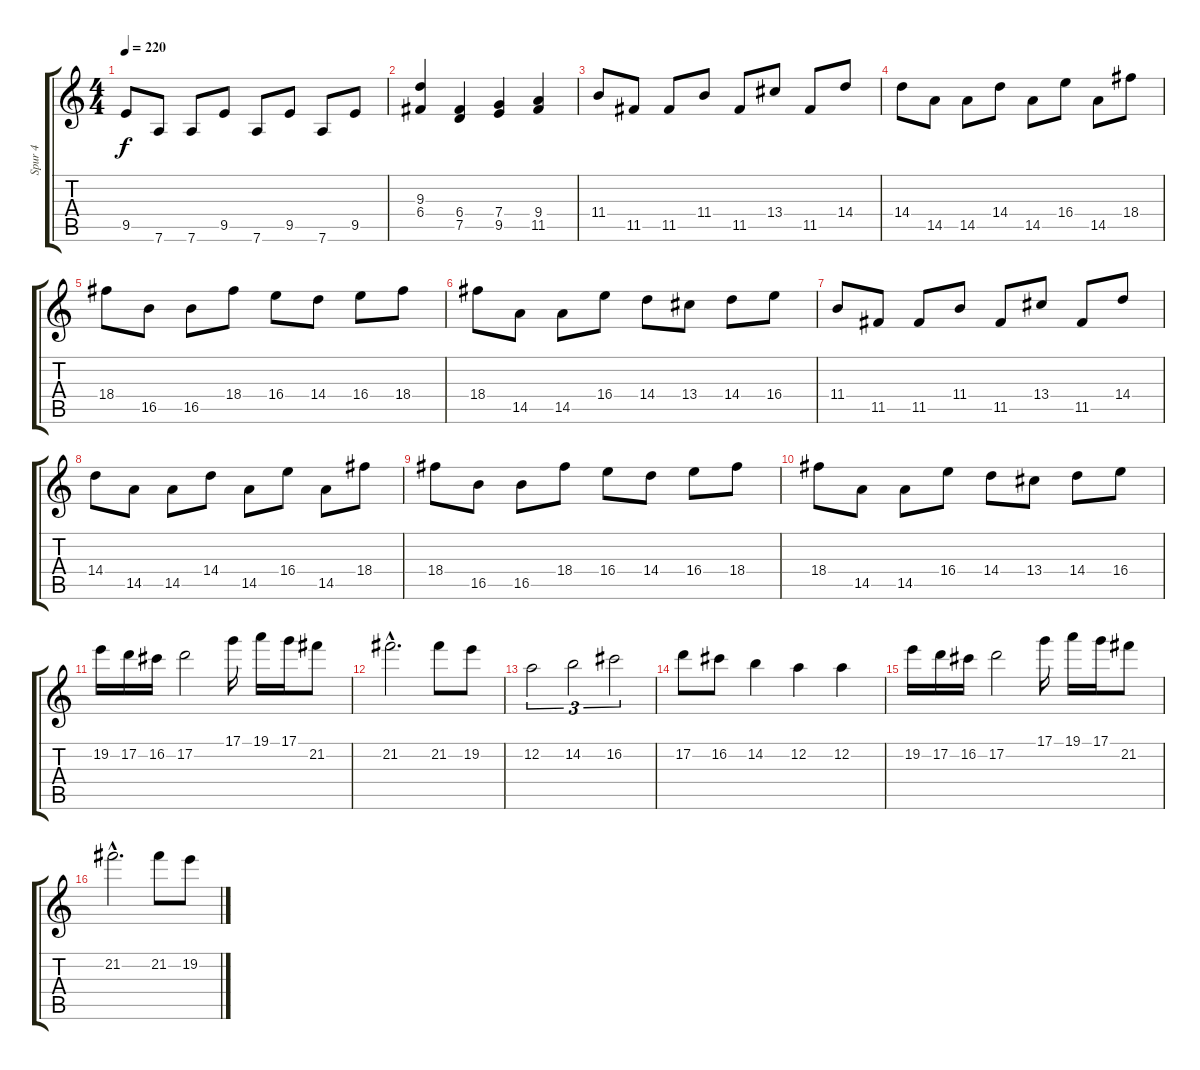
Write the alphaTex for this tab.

\track ("Spur 4" "Spur 4") {instrument distortionguitar}
\staff {score tabs}
\tuning (D4 A3 F3 C3 G2 D2) {hide}
\ts (4 4)
\tempo 220
\clef g2
\ks c
9.5.8{dy f} 7.6.8 7.6.8 9.5.8 7.6.8 9.5.8 7.6.8 9.5.8 |
(9.3 6.4).4 (6.4 7.5).4 (7.4 9.5).4 (9.4 11.5).4 |
11.4.8 11.5.8 11.5.8 11.4.8 11.5.8 13.4.8 11.5.8 14.4.8 |
14.4.8 14.5.8 14.5.8 14.4.8 14.5.8 16.4.8 14.5.8 18.4.8 |
18.4.8 16.5.8 16.5.8 18.4.8 16.4.8 14.4.8 16.4.8 18.4.8 |
18.4.8 14.5.8 14.5.8 16.4.8 14.4.8 13.4.8 14.4.8 16.4.8 |
11.4.8 11.5.8 11.5.8 11.4.8 11.5.8 13.4.8 11.5.8 14.4.8 |
14.4.8 14.5.8 14.5.8 14.4.8 14.5.8 16.4.8 14.5.8 18.4.8 |
18.4.8 16.5.8 16.5.8 18.4.8 16.4.8 14.4.8 16.4.8 18.4.8 |
18.4.8 14.5.8 14.5.8 16.4.8 14.4.8 13.4.8 14.4.8 16.4.8 |
19.2.16 17.2.16 16.2.16 17.2.2 17.1.16 19.1.16 17.1.16 21.2.8 |
21.2{hac}.2{d} 21.2.8 19.2.8 |
12.2.2{tu (3 2)} 14.2.2{tu (3 2)} 16.2.2{tu (3 2)} |
17.2.8 16.2.8 14.2.4 12.2.4 12.2.4 |
19.2.16 17.2.16 16.2.16 17.2.2 17.1.16 19.1.16 17.1.16 21.2.8 |
21.2{hac}.2{d} 21.2.8 19.2.8
